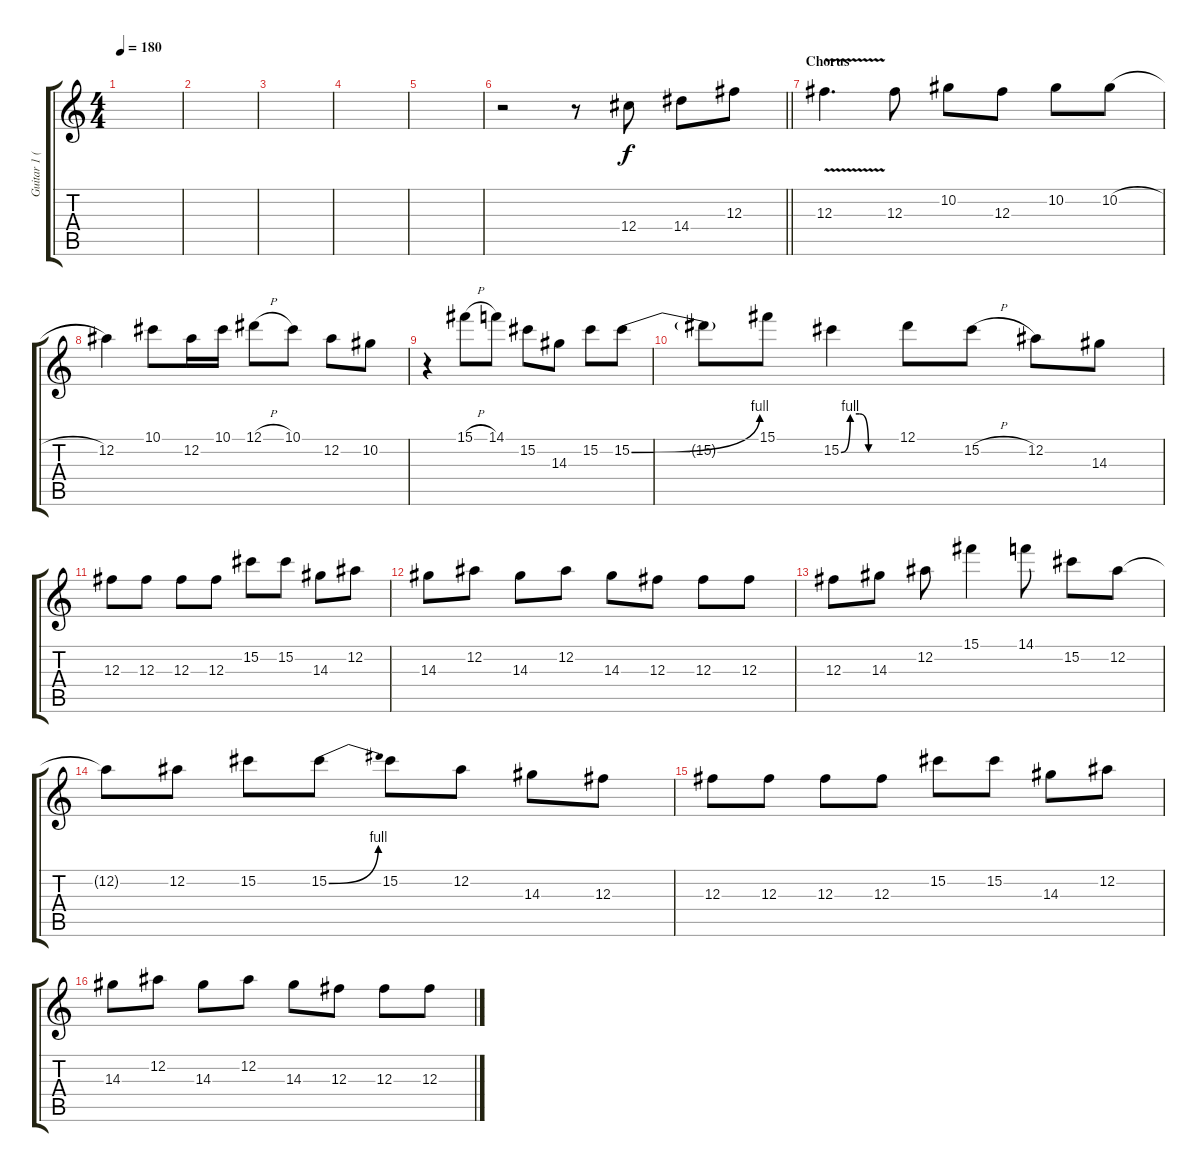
\track ("Guitar 1 (L)" "Guitar 1 (") {instrument overdrivenguitar}
\staff {score tabs}
\tuning (Eb4 Bb3 Gb3 Db3 Ab2 Eb2) {hide}
\ts (4 4)
\tempo 180
\clef g2
\ks c
|
|
|
|
|
\barLineRight lightlight
r.2 r.8 12.4.8 14.4.8 12.3.8 |
\section ("" "Chorus")
12.3{v}.4{d} 12.3.8 10.2.8 12.3.8 10.2.8 10.2{h}.8 |
12.2.4 10.1.8 12.2.16 10.1.16 12.1{h}.8 10.1.8 12.2.8 10.2.8 |
r.4 15.1{h}.8 14.1.8 15.2.8 14.3.8 15.2.8 15.2{be (bend 0 0 60 4)}.8 |
15.2{t}.8 15.1.8 15.2{be (custom 0 0 10 4 20 4 30 0 60 0)}.4 12.1.8 15.2{h}.8 12.2.8 14.3.8 |
12.3.8 12.3.8 12.3.8 12.3.8 15.2.8 15.2.8 14.3.8 12.2.8 |
14.3.8 12.2.8 14.3.8 12.2.8 14.3.8 12.3.8 12.3.8 12.3.8 |
12.3.8 14.3.8 12.2.8 15.1.4 14.1.8 15.2.8 12.2.8 |
12.2{t}.8 12.2.8 15.2.8 15.2{be (bend 0 0 60 4)}.8 15.2.8 12.2.8 14.3.8 12.3.8 |
12.3.8 12.3.8 12.3.8 12.3.8 15.2.8 15.2.8 14.3.8 12.2.8 |
14.3.8 12.2.8 14.3.8 12.2.8 14.3.8 12.3.8 12.3.8 12.3.8
